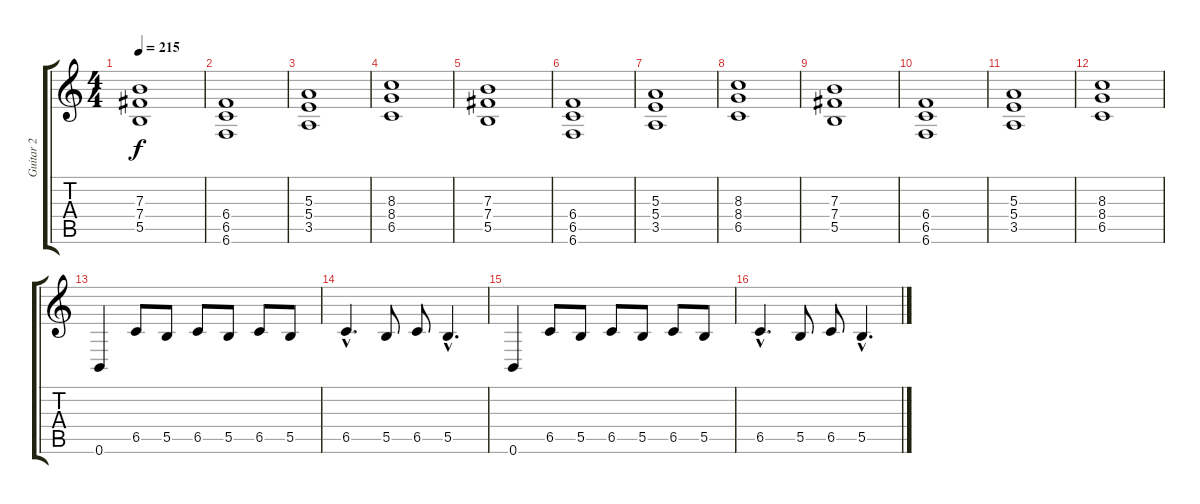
\track ("Guitar 2" "Guitar 2") {instrument overdrivenguitar}
\staff {score tabs}
\tuning (Db4 Ab3 E3 B2 Gb2 B1) {hide}
\ts (4 4)
\tempo 215
\clef g2
\ks c
(7.3 7.4 5.5).1{dy f} |
(6.4 6.5 6.6).1 |
(5.3 5.4 3.5).1 |
(8.3 8.4 6.5).1 |
(7.3 7.4 5.5).1 |
(6.4 6.5 6.6).1 |
(5.3 5.4 3.5).1 |
(8.3 8.4 6.5).1 |
(7.3 7.4 5.5).1 |
(6.4 6.5 6.6).1 |
(5.3 5.4 3.5).1 |
(8.3 8.4 6.5).1 |
0.6.4 6.5.8 5.5.8 6.5.8 5.5.8 6.5.8 5.5.8 |
6.5{hac}.4{d} 5.5.8 6.5.8 5.5{hac}.4{d} |
0.6.4 6.5.8 5.5.8 6.5.8 5.5.8 6.5.8 5.5.8 |
6.5{hac}.4{d} 5.5.8 6.5.8 5.5{hac}.4{d}
